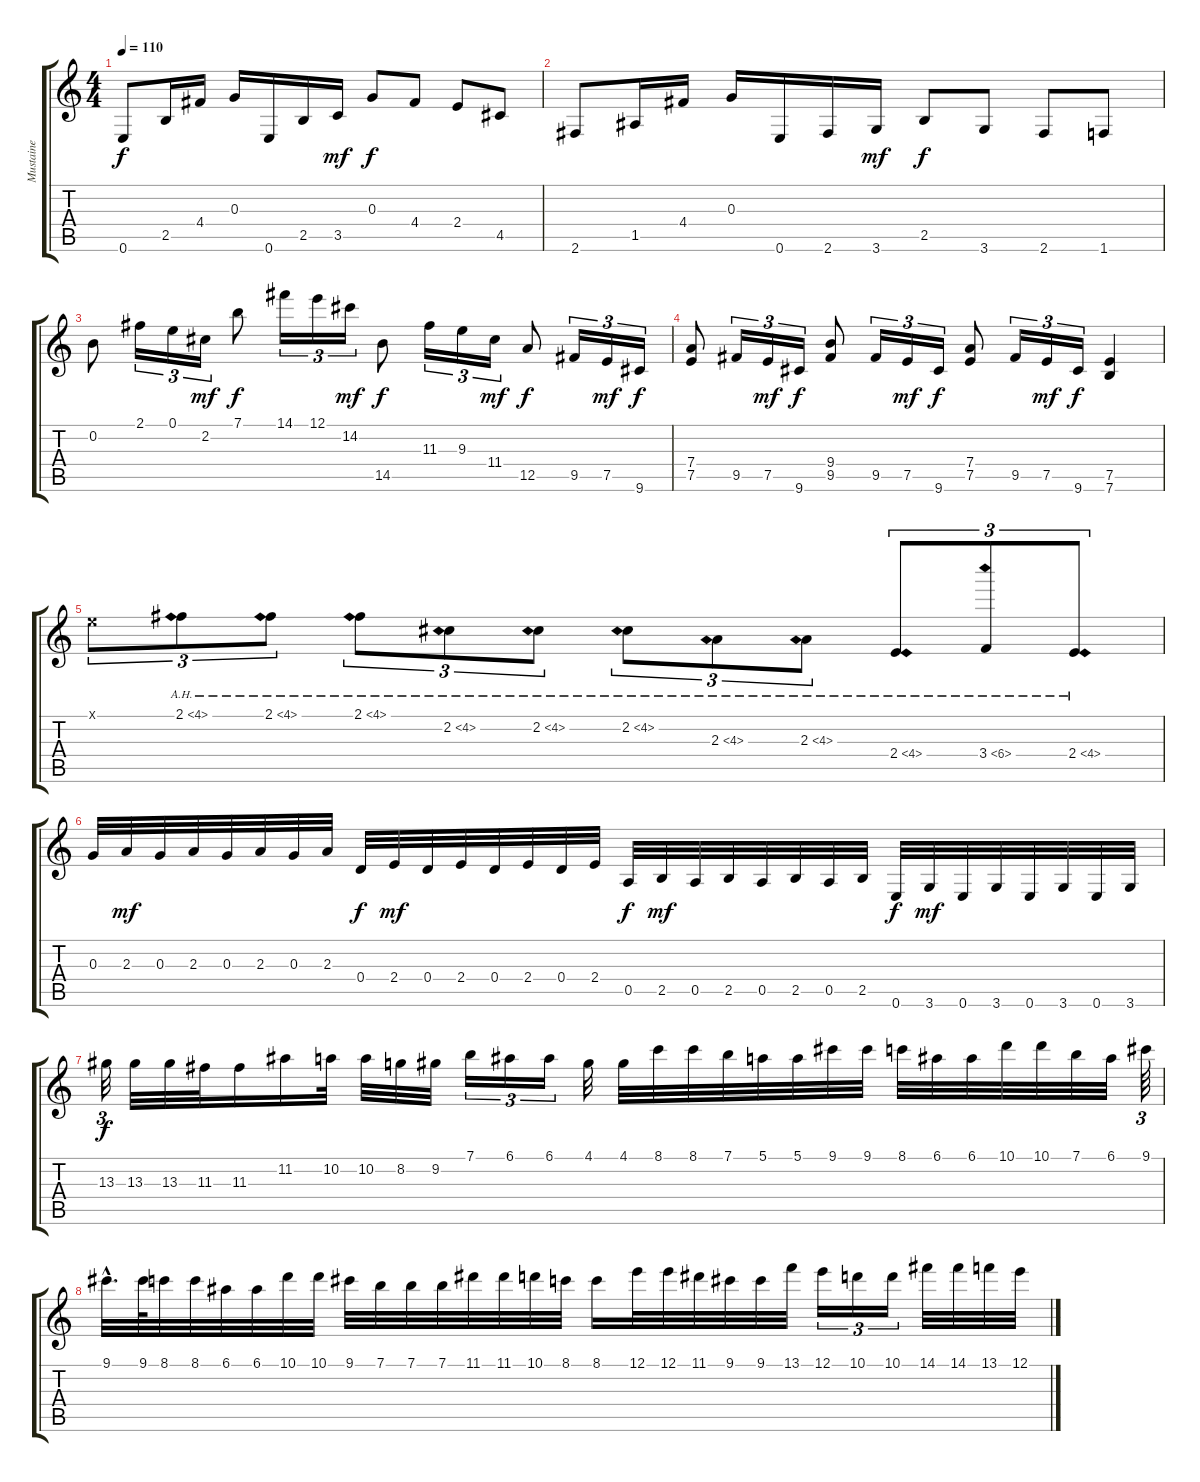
\track ("Mustaine" "Mustaine") {instrument distortionguitar}
\staff {score tabs}
\tuning (E4 B3 G3 D3 A2 E2) {hide}
\ts (4 4)
\tempo 110
\clef g2
\ks c
0.6.8{dy f} 2.5.16 4.4.16 0.3.16 0.6.16 2.5.16 3.5.16{dy mf} 0.3.8{dy f} 4.4.8 2.4.8 4.5.8 |
2.6.8 1.5.16 4.4.16 0.3.16 0.6.16 2.6.16 3.6.16{dy mf} 2.5.8{dy f} 3.6.8 2.6.8 1.6.8 |
0.2.8 2.1.16{tu (3 2)} 0.1.16{tu (3 2)} 2.2.16{tu (3 2) dy mf} 7.1.8{dy f} 14.1.16{tu (3 2)} 12.1.16{tu (3 2)} 14.2.16{tu (3 2) dy mf} 14.5.8{dy f} 11.3.16{tu (3 2)} 9.3.16{tu (3 2)} 11.4.16{tu (3 2) dy mf} 12.5.8{dy f} 9.5.16{tu (3 2)} 7.5.16{tu (3 2) dy mf} 9.6.16{tu (3 2) dy f} |
(7.4 7.5).8 9.5.16{tu (3 2)} 7.5.16{tu (3 2) dy mf} 9.6.16{tu (3 2) dy f} (9.4 9.5).8 9.5.16{tu (3 2)} 7.5.16{tu (3 2) dy mf} 9.6.16{tu (3 2) dy f} (7.4 7.5).8 9.5.16{tu (3 2)} 7.5.16{tu (3 2) dy mf} 9.6.16{tu (3 2) dy f} (7.5 7.6).4 |
0.1{x}.8{tu (3 2)} 2.1{ah 2}.8{tu (3 2)} 2.1{ah 2}.8{tu (3 2)} 2.1{ah 2}.8{tu (3 2)} 2.2{ah 2}.8{tu (3 2)} 2.2{ah 2}.8{tu (3 2)} 2.2{ah 2}.8{tu (3 2)} 2.3{ah 2}.8{tu (3 2)} 2.3{ah 2}.8{tu (3 2)} 2.4{ah 2}.8{tu (3 2)} 3.4{ah 3}.8{tu (3 2)} 2.4{ah 2}.8{tu (3 2)} |
0.3.32 2.3.32{dy mf} 0.3.32 2.3.32 0.3.32 2.3.32 0.3.32 2.3.32 0.4.32{dy f} 2.4.32{dy mf} 0.4.32 2.4.32 0.4.32 2.4.32 0.4.32 2.4.32 0.5.32{dy f} 2.5.32{dy mf} 0.5.32 2.5.32 0.5.32 2.5.32 0.5.32 2.5.32 0.6.32{dy f} 3.6.32{dy mf} 0.6.32 3.6.32 0.6.32 3.6.32 0.6.32 3.6.32 |
13.3.32{tu (3 2) dy f} 13.3.32 13.3.32 11.3.32 11.3.16 11.2.16 10.2.32 10.2.32 8.2.32 9.2.32 7.1.16{tu (3 2)} 6.1.16{tu (3 2)} 6.1.16{tu (3 2)} 4.1.32 4.1.32 8.1.32 8.1.32 7.1.32 5.1.32 5.1.32 9.1.32 9.1.32 8.1.32 6.1.32 6.1.32 10.1.32 10.1.32 7.1.32 6.1.32 9.1.64{tu (3 2)} |
9.1{hac}.32{d} 9.1.64 8.1.32 8.1.32 6.1.32 6.1.32 10.1.32 10.1.32 9.1.32 7.1.32 7.1.32 7.1.32 11.1.32 11.1.32 10.1.32 8.1.32 8.1.16 12.1.32 12.1.32 11.1.32 9.1.32 9.1.32 13.1.32 12.1.16{tu (3 2)} 10.1.16{tu (3 2)} 10.1.16{tu (3 2)} 14.1.32 14.1.32 13.1.32 12.1.32
